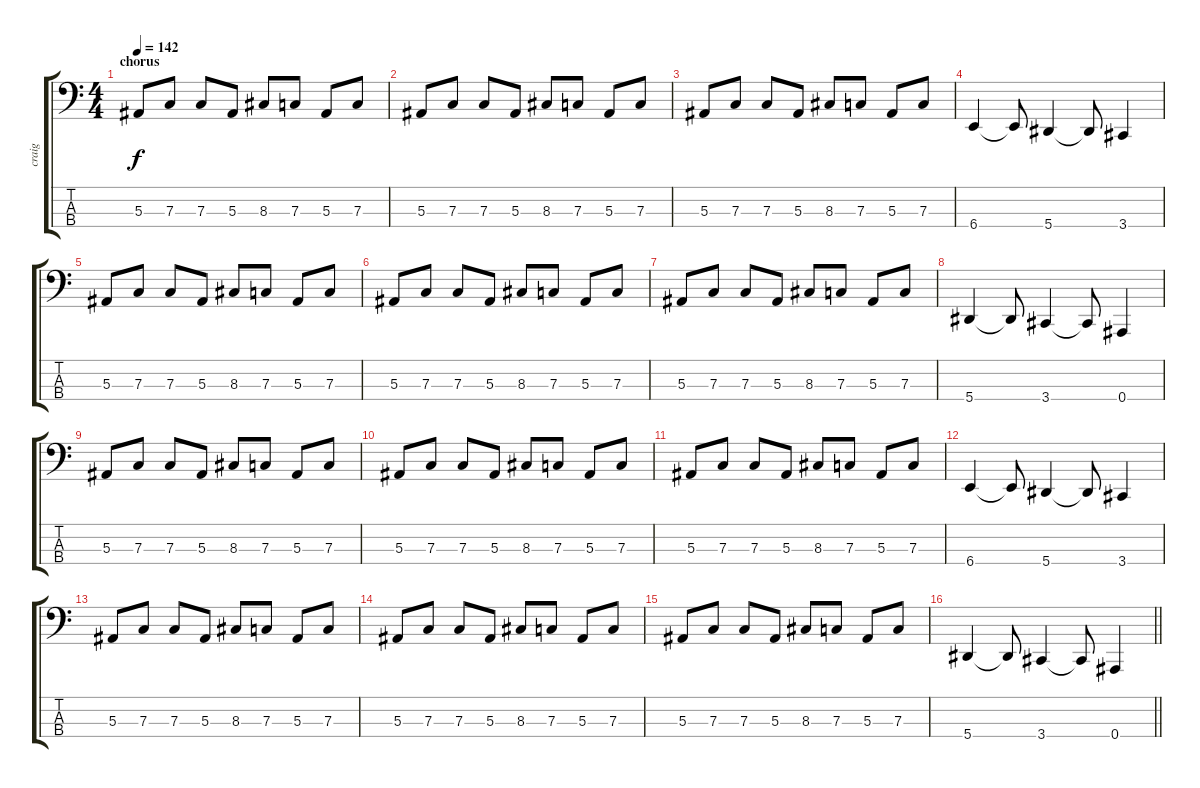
\track ("craig" "craig") {instrument slapbass2}
\staff {score tabs}
\tuning (Eb2 Bb1 F1 Bb0) {hide}
\ts (4 4)
\section ("" "chorus")
\tempo 142
\clef f4
\ks c
5.3.8{dy f} 7.3.8 7.3.8 5.3.8 8.3.8 7.3.8 5.3.8 7.3.8 |
5.3.8 7.3.8 7.3.8 5.3.8 8.3.8 7.3.8 5.3.8 7.3.8 |
5.3.8 7.3.8 7.3.8 5.3.8 8.3.8 7.3.8 5.3.8 7.3.8 |
6.4.4 6.4{t}.8 5.4.4 5.4{t}.8 3.4.4 |
5.3.8 7.3.8 7.3.8 5.3.8 8.3.8 7.3.8 5.3.8 7.3.8 |
5.3.8 7.3.8 7.3.8 5.3.8 8.3.8 7.3.8 5.3.8 7.3.8 |
5.3.8 7.3.8 7.3.8 5.3.8 8.3.8 7.3.8 5.3.8 7.3.8 |
5.4.4 5.4{t}.8 3.4.4 3.4{t}.8 0.4.4 |
5.3.8 7.3.8 7.3.8 5.3.8 8.3.8 7.3.8 5.3.8 7.3.8 |
5.3.8 7.3.8 7.3.8 5.3.8 8.3.8 7.3.8 5.3.8 7.3.8 |
5.3.8 7.3.8 7.3.8 5.3.8 8.3.8 7.3.8 5.3.8 7.3.8 |
6.4.4 6.4{t}.8 5.4.4 5.4{t}.8 3.4.4 |
5.3.8 7.3.8 7.3.8 5.3.8 8.3.8 7.3.8 5.3.8 7.3.8 |
5.3.8 7.3.8 7.3.8 5.3.8 8.3.8 7.3.8 5.3.8 7.3.8 |
5.3.8 7.3.8 7.3.8 5.3.8 8.3.8 7.3.8 5.3.8 7.3.8 |
\barLineRight lightlight
5.4.4 5.4{t}.8 3.4.4 3.4{t}.8 0.4.4
